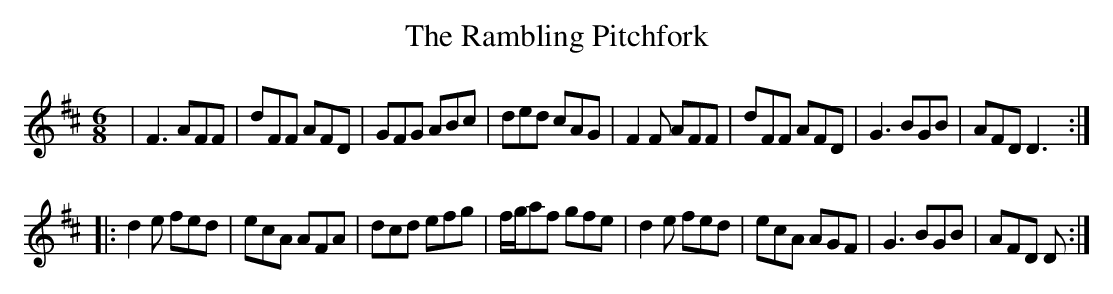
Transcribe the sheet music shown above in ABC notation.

X:1
T:The Rambling Pitchfork
M:6/8
K:D
|F3 AFF|dFF AFD|GFG ABc|ded cAG|\
F2 F AFF|dFF AFD|G3 BGB| AFD D3 :|
|: d2 e fed|ecA AFA|dcd efg|f/g/af gfe|\
d2 e fed|ecA AGF|G3 BGB| AFD D:|
